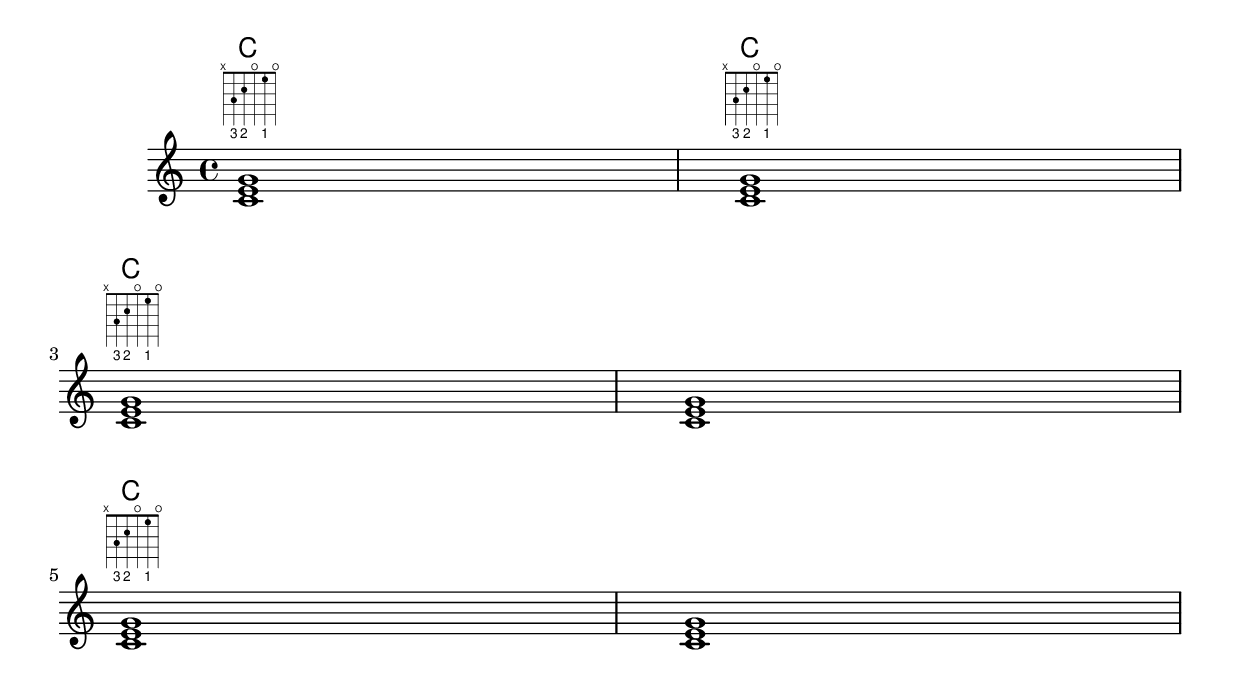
% Do not edit this file; it is automatically
% generated from Documentation/snippets/new
% This file is in the public domain.
%% Note: this file works from version 2.13.0
\version "2.13.1"

\header {
%% Translation of GIT committish: da7ce7d651c3a0d1bfed695f6e952975937a1c79
  texidoces = "
Se puede hacer que los diagramas de posiciones se muestren sólo
cuando el acorde cambia o al comienzo de una nueva línea.

"

  doctitlees = "Cambios de acorde de posiciones de trastes"

%% Translation of GIT committish: d96023d8792c8af202c7cb8508010c0d3648899d
texidocde = "
Bunddiagramme können definiert werden, sodass sie nur angezeigt werden,
wenn der Akkord sich ändert oder eine neue Zeile anfängt.

"

  doctitlede = "Akkordänderungen für Bunddiagramme"

  lsrtags = "fretted-strings"
  texidoc = "FretBoards can be set to display only when the chord changes
or at the beginning of a new line."
  doctitle = "chordChanges for FretBoards"
} % begin verbatim


\include "predefined-guitar-fretboards.ly"

myChords = \chordmode {
  c1 c1 \break
  \set chordChanges = ##t
  c1 c1 \break
  c1 c1 \break
}

<<
  \new ChordNames { \myChords }
  \new FretBoards { \myChords }
  \new Staff { \myChords }
>>
